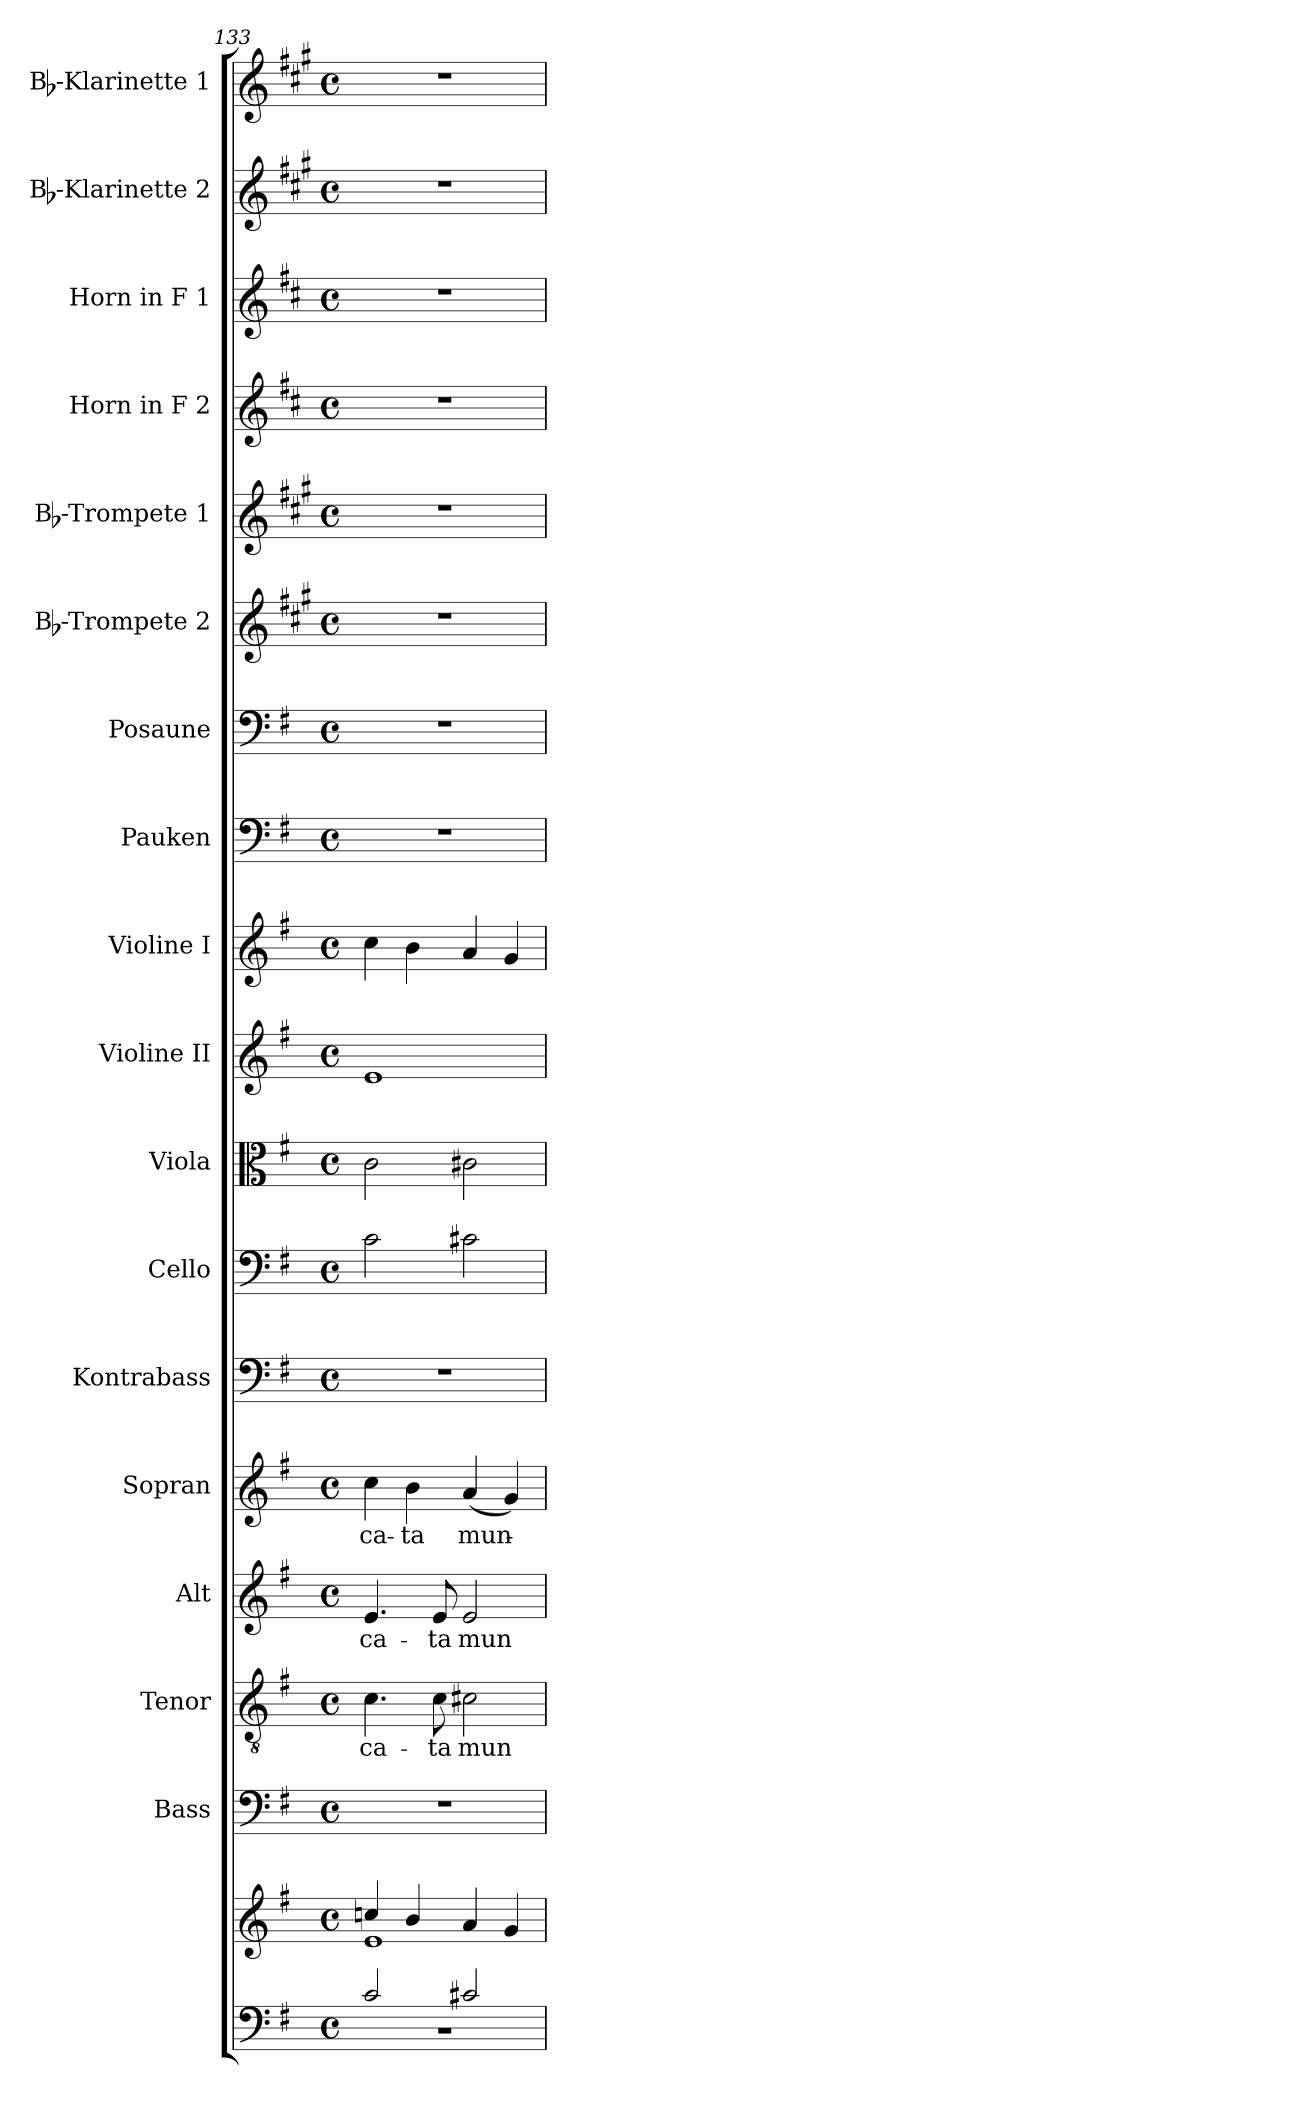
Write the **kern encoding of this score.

**kern	**kern	**kern	**kern	**text	**kern	**text	**kern	**text	**kern	**kern	**kern	**kern	**kern	**kern	**kern	**kern	**kern	**kern	**kern	**kern	**kern
*part18	*part18	*part17	*part16	*part16	*part15	*part15	*part14	*part14	*part13	*part12	*part11	*part10	*part9	*part8	*part7	*part6	*part5	*part4	*part3	*part2	*part1
*staff19	*staff18	*staff17	*staff16	*staff16	*staff15	*staff15	*staff14	*staff14	*staff13	*staff12	*staff11	*staff10	*staff9	*staff8	*staff7	*staff6	*staff5	*staff4	*staff3	*staff2	*staff1
*	*	*I"Bass	*I"Tenor	*	*I"Alt	*	*I"Sopran	*	*I"Kontrabass	*I"Cello	*I"Viola	*I"Violine II	*I"Violine I	*I"Pauken	*I"Posaune	*I"Bb-Trompete 2	*I"Bb-Trompete 1	*I"Horn in F 2	*I"Horn in F 1	*I"Bb-Klarinette 2	*I"Bb-Klarinette 1
*	*	*I'B.	*I'T.	*	*I'A.	*	*I'S.	*	*I'Kb.	*	*I'Vla.	*I'Vl. II	*I'Vl. I	*I'Pk.	*I'Pos.	*I'Bb Trp. 2	*I'Bb Trp. 1	*	*	*I'Bb Kl. 2	*I'Bb Kl. 1
!!LO:PB:g=z
*clefF4	*clefG2	*clefF4	*clefGv2	*	*clefG2	*	*clefG2	*	*clefF4	*clefF4	*clefC3	*clefG2	*clefG2	*clefF4	*clefF4	*clefG2	*clefG2	*clefG2	*clefG2	*clefG2	*clefG2
*	*	*	*	*	*	*	*	*	*ITrd7c12	*	*	*	*	*	*	*ITrd1c2	*ITrd1c2	*ITrd4c7	*ITrd4c7	*ITrd1c2	*ITrd1c2
*k[f#]	*k[f#]	*k[f#]	*k[f#]	*	*k[f#]	*	*k[f#]	*	*k[f#]	*k[f#]	*k[f#]	*k[f#]	*k[f#]	*k[f#]	*k[f#]	*k[f#]	*k[f#]	*k[f#]	*k[f#]	*k[f#]	*k[f#]
*G:	*G:	*G:	*G:	*	*G:	*	*G:	*	*G:	*G:	*G:	*G:	*G:	*G:	*G:	*G:	*G:	*G:	*G:	*G:	*G:
*M4/4	*M4/4	*M4/4	*M4/4	*	*M4/4	*	*M4/4	*	*M4/4	*M4/4	*M4/4	*M4/4	*M4/4	*M4/4	*M4/4	*M4/4	*M4/4	*M4/4	*M4/4	*M4/4	*M4/4
*met(c)	*met(c)	*met(c)	*met(c)	*	*met(c)	*	*met(c)	*	*met(c)	*met(c)	*met(c)	*met(c)	*met(c)	*met(c)	*met(c)	*met(c)	*met(c)	*met(c)	*met(c)	*met(c)	*met(c)
=133	=133	=133	=133	=133	=133	=133	=133	=133	=133	=133	=133	=133	=133	=133	=133	=133	=133	=133	=133	=133	=133
*^	*^	*	*	*	*	*	*	*	*	*	*	*	*	*	*	*	*	*	*	*	*
!	!	!	!	!	!	!LO:LY:b	!	!LO:LY:b	!	!LO:LY:b	!	!	!	!	!	!	!	!	!	!	!	!	!
2c/	1r	4ccn/	1e	1r	4.c\	-ca-	4.e/	-ca-	4cc\	-ca-	1r	2c\	2c\	1e	4cc\	1r	1r	1r	1r	1r	1r	1r	1r
!	!	!	!	!	!	!	!	!	!	!LO:LY:b	!	!	!	!	!	!	!	!	!	!	!	!	!
.	.	4b/	.	.	.	.	.	.	4b\	-ta	.	.	.	.	4b\	.	.	.	.	.	.	.	.
!	!	!	!	!	!	!LO:LY:b	!	!LO:LY:b	!	!	!	!	!	!	!	!	!	!	!	!	!	!	!
.	.	.	.	.	8c\	-ta	8e/	-ta	.	.	.	.	.	.	.	.	.	.	.	.	.	.	.
!	!	!	!	!	!	!LO:LY:b	!	!LO:LY:b	!	!LO:LY:b	!	!	!	!	!	!	!	!	!	!	!	!	!
2c#X/	.	4a/	.	.	2c#X\	mun-	2e/	mun-	(<4a/	mun-	.	2c#X\	2c#X\	.	4a/	.	.	.	.	.	.	.	.
.	.	4g/	.	.	.	.	.	.	4g/)	.	.	.	.	.	4g/	.	.	.	.	.	.	.	.
*v	*v	*	*	*	*	*	*	*	*	*	*	*	*	*	*	*	*	*	*	*	*	*	*
*	*v	*v	*	*	*	*	*	*	*	*	*	*	*	*	*	*	*	*	*	*	*	*
=	=	=	=	=	=	=	=	=	=	=	=	=	=	=	=	=	=	=	=	=	=
*-	*-	*-	*-	*-	*-	*-	*-	*-	*-	*-	*-	*-	*-	*-	*-	*-	*-	*-	*-	*-	*-
